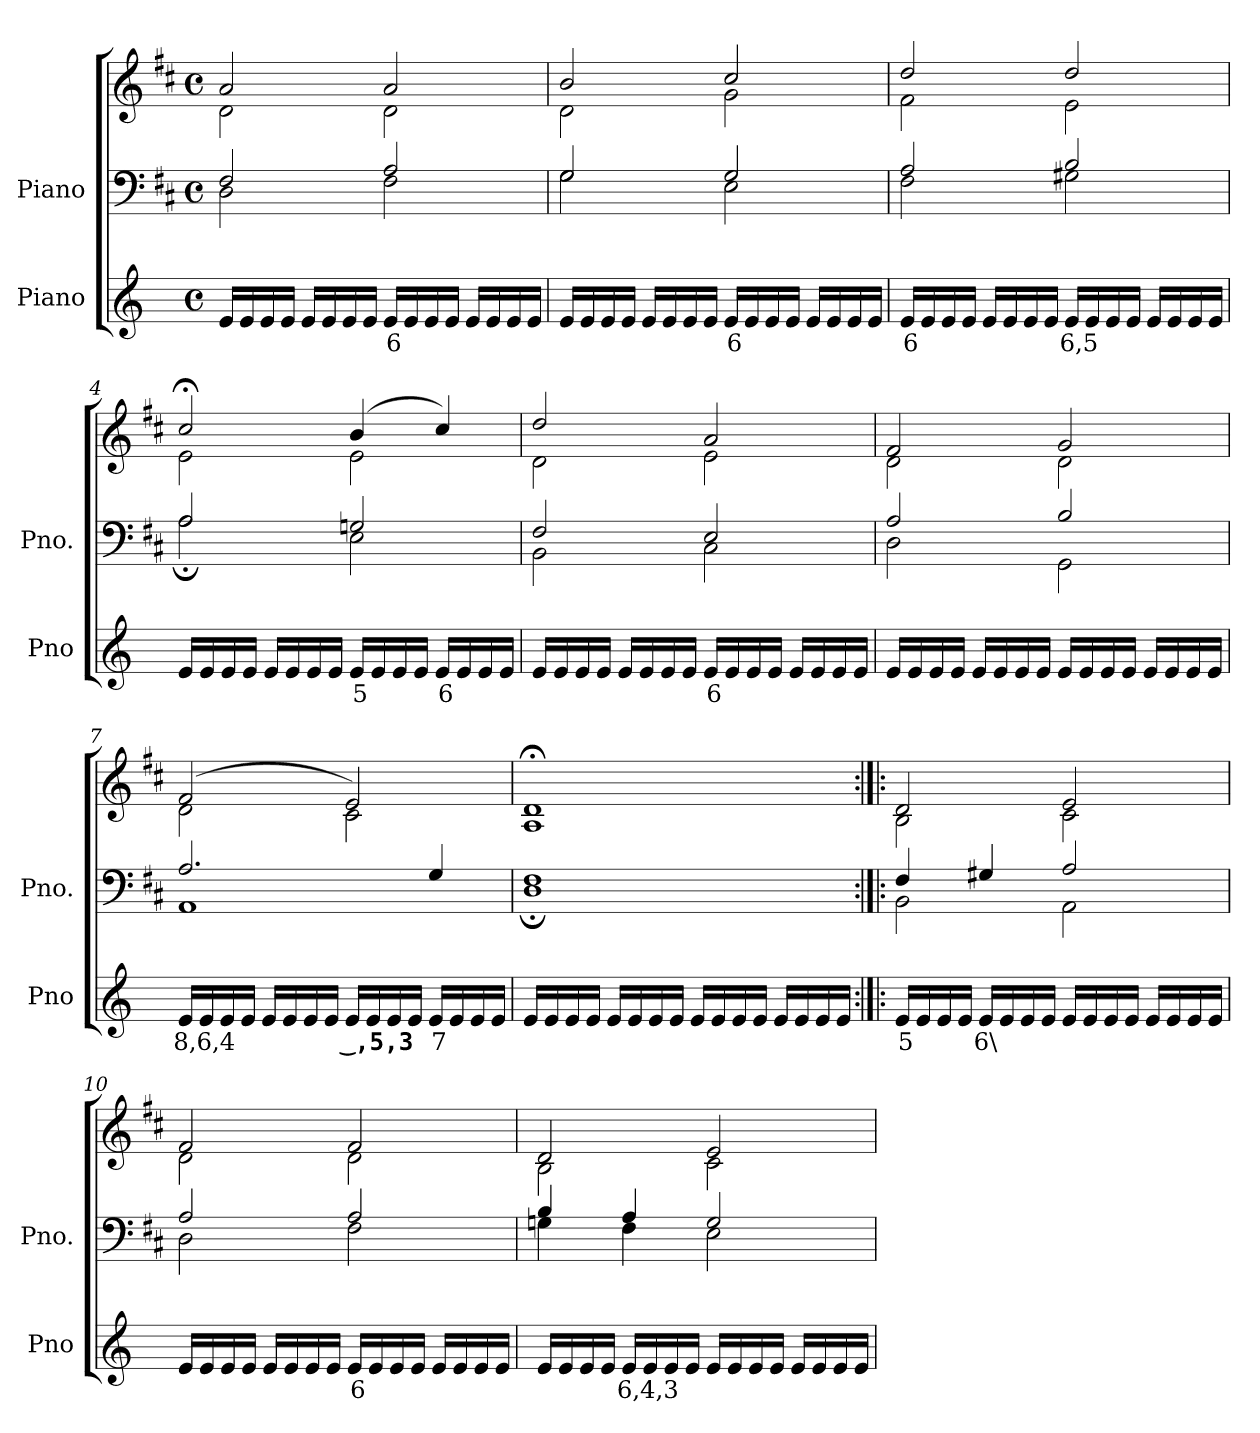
**kern	**text	**kern	**kern
*part2	*part2	*part1	*part1
*staff3	*staff3	*staff2	*staff1
*I"Piano	*	*I"Piano	*
*I'Pno	*	*I'Pno.	*
*clefG2	*	*clefF4	*clefG2
*k[]	*	*k[f#c#]	*k[f#c#]
*M4/4	*	*M4/4	*M4/4
*met(c)	*	*met(c)	*met(c)
=1	=1	=1	=1
*	*	*^	*^
16e/LL	.	2F#/	2D\	2a/	2d\
16e/	.	.	.	.	.
16e/	.	.	.	.	.
16e/JJ	.	.	.	.	.
16e/LL	.	.	.	.	.
16e/	.	.	.	.	.
16e/	.	.	.	.	.
16e/JJ	.	.	.	.	.
!	!LO:LY:b	!	!	!	!
16e/LL	6	2A/	2F#\	2a/	2d\
16e/	.	.	.	.	.
16e/	.	.	.	.	.
16e/JJ	.	.	.	.	.
16e/LL	.	.	.	.	.
16e/	.	.	.	.	.
16e/	.	.	.	.	.
16e/JJ	.	.	.	.	.
=2	=2	=2	=2	=2	=2
16e/LL	.	2G/	2G\	2b/	2d\
16e/	.	.	.	.	.
16e/	.	.	.	.	.
16e/JJ	.	.	.	.	.
16e/LL	.	.	.	.	.
16e/	.	.	.	.	.
16e/	.	.	.	.	.
16e/JJ	.	.	.	.	.
!	!LO:LY:b	!	!	!	!
16e/LL	6	2G/	2E\	2cc#/	2g\
16e/	.	.	.	.	.
16e/	.	.	.	.	.
16e/JJ	.	.	.	.	.
16e/LL	.	.	.	.	.
16e/	.	.	.	.	.
16e/	.	.	.	.	.
16e/JJ	.	.	.	.	.
=3	=3	=3	=3	=3	=3
!	!LO:LY:b	!	!	!	!
16e/LL	6	2A/	2F#\	2dd/	2f#\
16e/	.	.	.	.	.
16e/	.	.	.	.	.
16e/JJ	.	.	.	.	.
16e/LL	.	.	.	.	.
16e/	.	.	.	.	.
16e/	.	.	.	.	.
16e/JJ	.	.	.	.	.
!	!LO:LY:b	!	!	!	!
16e/LL	6,5	2B/	2G#X\	2dd/	2e\
16e/	.	.	.	.	.
16e/	.	.	.	.	.
16e/JJ	.	.	.	.	.
16e/LL	.	.	.	.	.
16e/	.	.	.	.	.
16e/	.	.	.	.	.
16e/JJ	.	.	.	.	.
=4	=4	=4	=4	=4	=4
16e/LL	.	2A/	2A;\	2cc#;</	2e\
16e/	.	.	.	.	.
16e/	.	.	.	.	.
16e/JJ	.	.	.	.	.
16e/LL	.	.	.	.	.
16e/	.	.	.	.	.
16e/	.	.	.	.	.
16e/JJ	.	.	.	.	.
!	!LO:LY:b	!	!	!	!
16e/LL	5	2Gn/	2E\	(>4b/	2e\
16e/	.	.	.	.	.
16e/	.	.	.	.	.
16e/JJ	.	.	.	.	.
!	!LO:LY:b	!	!	!	!
16e/LL	6	.	.	4cc#/)	.
16e/	.	.	.	.	.
16e/	.	.	.	.	.
16e/JJ	.	.	.	.	.
=5	=5	=5	=5	=5	=5
16e/LL	.	2F#/	2BB\	2dd/	2d\
16e/	.	.	.	.	.
16e/	.	.	.	.	.
16e/JJ	.	.	.	.	.
16e/LL	.	.	.	.	.
16e/	.	.	.	.	.
16e/	.	.	.	.	.
16e/JJ	.	.	.	.	.
!	!LO:LY:b	!	!	!	!
16e/LL	6	2E/	2C#\	2a/	2e\
16e/	.	.	.	.	.
16e/	.	.	.	.	.
16e/JJ	.	.	.	.	.
16e/LL	.	.	.	.	.
16e/	.	.	.	.	.
16e/	.	.	.	.	.
16e/JJ	.	.	.	.	.
=6	=6	=6	=6	=6	=6
16e/LL	.	2A/	2D\	2f#/	2d\
16e/	.	.	.	.	.
16e/	.	.	.	.	.
16e/JJ	.	.	.	.	.
16e/LL	.	.	.	.	.
16e/	.	.	.	.	.
16e/	.	.	.	.	.
16e/JJ	.	.	.	.	.
16e/LL	.	2B/	2GG\	2g/	2d\
16e/	.	.	.	.	.
16e/	.	.	.	.	.
16e/JJ	.	.	.	.	.
16e/LL	.	.	.	.	.
16e/	.	.	.	.	.
16e/	.	.	.	.	.
16e/JJ	.	.	.	.	.
=7	=7	=7	=7	=7	=7
!	!LO:LY:b	!	!	!	!
16e/LL	8,6,4	2.A/	1AA	(>2f#/	2d\
16e/	.	.	.	.	.
16e/	.	.	.	.	.
16e/JJ	.	.	.	.	.
16e/LL	.	.	.	.	.
16e/	.	.	.	.	.
16e/	.	.	.	.	.
16e/JJ	.	.	.	.	.
!	!LO:LY:b	!	!	!	!
16e/LL	_,5,3	.	.	2e/)	2c#\
16e/	.	.	.	.	.
16e/	.	.	.	.	.
16e/JJ	.	.	.	.	.
!	!LO:LY:b	!	!	!	!
16e/LL	7	4G/	.	.	.
16e/	.	.	.	.	.
16e/	.	.	.	.	.
16e/JJ	.	.	.	.	.
=8	=8	=8	=8	=8	=8
16e/LL	.	1F#	1D;	1d;<	1A
16e/	.	.	.	.	.
16e/	.	.	.	.	.
16e/JJ	.	.	.	.	.
16e/LL	.	.	.	.	.
16e/	.	.	.	.	.
16e/	.	.	.	.	.
16e/JJ	.	.	.	.	.
16e/LL	.	.	.	.	.
16e/	.	.	.	.	.
16e/	.	.	.	.	.
16e/JJ	.	.	.	.	.
16e/LL	.	.	.	.	.
16e/	.	.	.	.	.
16e/	.	.	.	.	.
16e/JJ	.	.	.	.	.
=9:|!|:	=9:|!|:	=9:|!|:	=9:|!|:	=9:|!|:	=9:|!|:
!	!LO:LY:b	!	!	!	!
16e/LL	5	4F#/	2BB\	2d/	2B\
16e/	.	.	.	.	.
16e/	.	.	.	.	.
16e/JJ	.	.	.	.	.
!	!LO:LY:b	!	!	!	!
16e/LL	6\	4G#X/	.	.	.
16e/	.	.	.	.	.
16e/	.	.	.	.	.
16e/JJ	.	.	.	.	.
16e/LL	.	2A/	2AA\	2e/	2c#\
16e/	.	.	.	.	.
16e/	.	.	.	.	.
16e/JJ	.	.	.	.	.
16e/LL	.	.	.	.	.
16e/	.	.	.	.	.
16e/	.	.	.	.	.
16e/JJ	.	.	.	.	.
=10	=10	=10	=10	=10	=10
16e/LL	.	2A/	2D\	2f#/	2d\
16e/	.	.	.	.	.
16e/	.	.	.	.	.
16e/JJ	.	.	.	.	.
16e/LL	.	.	.	.	.
16e/	.	.	.	.	.
16e/	.	.	.	.	.
16e/JJ	.	.	.	.	.
!	!LO:LY:b	!	!	!	!
16e/LL	6	2A/	2F#\	2f#/	2d\
16e/	.	.	.	.	.
16e/	.	.	.	.	.
16e/JJ	.	.	.	.	.
16e/LL	.	.	.	.	.
16e/	.	.	.	.	.
16e/	.	.	.	.	.
16e/JJ	.	.	.	.	.
=11	=11	=11	=11	=11	=11
16e/LL	.	4B/	4Gn\	2d/	2B\
16e/	.	.	.	.	.
16e/	.	.	.	.	.
16e/JJ	.	.	.	.	.
!	!LO:LY:b	!	!	!	!
16e/LL	6,4,3	4A/	4F#\	.	.
16e/	.	.	.	.	.
16e/	.	.	.	.	.
16e/JJ	.	.	.	.	.
16e/LL	.	2G/	2E\	2e/	2c#\
16e/	.	.	.	.	.
16e/	.	.	.	.	.
16e/JJ	.	.	.	.	.
16e/LL	.	.	.	.	.
16e/	.	.	.	.	.
16e/	.	.	.	.	.
16e/JJ	.	.	.	.	.
*	*	*v	*v	*	*
*	*	*	*v	*v
=	=	=	=
*-	*-	*-	*-
